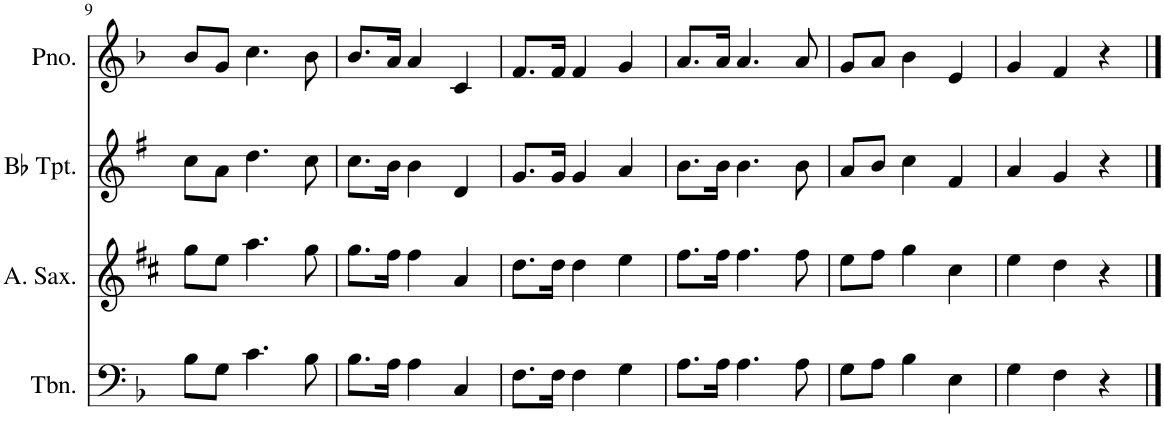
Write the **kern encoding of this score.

**kern	**kern	**kern	**kern
*part4	*part3	*part2	*part1
*staff4	*staff3	*staff2	*staff1
*I"Trombone	*I"Alto Saxophone	*I"Bb Trumpet	*I"Piano
*I'Tbn.	*I'A. Sax.	*I'Bb Tpt.	*I'Pno.
!!LO:PB:g=z
*clefF4	*clefG2	*clefG2	*clefG2
*	*Trd5c9	*Trd1c2	*
*k[b-]	*k[f#c#]	*k[f#]	*k[b-]
*M3/4	*M3/4	*M3/4	*M3/4
=9	=9	=9	=9
8B-\L	8gg\L	8cc\L	8b-/L
8G\J	8ee\J	8a\J	8g/J
4.c\	4.aa\	4.dd\	4.cc\
8B-\	8gg\	8cc\	8b-\
=10	=10	=10	=10
8.B-\L	8.gg\L	8.cc\L	8.b-/L
16A\Jk	16ff#\Jk	16b\Jk	16a/Jk
4A\	4ff#\	4b\	4a/
4C/	4a/	4d/	4c/
=11	=11	=11	=11
8.F\L	8.dd\L	8.g/L	8.f/L
16F\Jk	16dd\Jk	16g/Jk	16f/Jk
4F\	4dd\	4g/	4f/
4G\	4ee\	4a/	4g/
=12	=12	=12	=12
8.A\L	8.ff#\L	8.b\L	8.a/L
16A\Jk	16ff#\Jk	16b\Jk	16a/Jk
4.A\	4.ff#\	4.b\	4.a/
8A\	8ff#\	8b\	8a/
=13	=13	=13	=13
8G\L	8ee\L	8a/L	8g/L
8A\J	8ff#\J	8b/J	8a/J
4B-\	4gg\	4cc\	4b-\
4E\	4cc#\	4f#/	4e/
=14	=14	=14	=14
4G\	4ee\	4a/	4g/
4F\	4dd\	4g/	4f/
4r	4r	4r	4r
==	==	==	==
*-	*-	*-	*-
